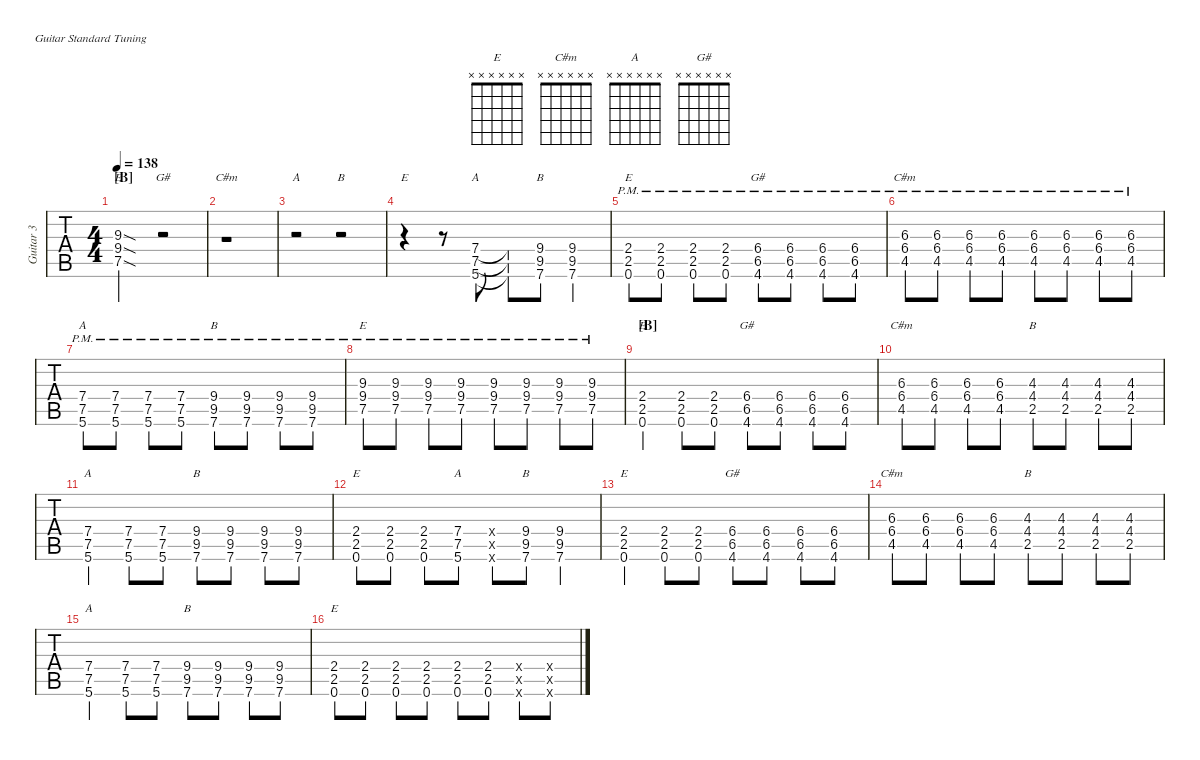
\defaultSystemsLayout 4
\hideDynamics
\bracketExtendMode nobrackets
\track ("Guitar 3" "Guitar 3") {defaultSystemsLayout 4 instrument distortionguitar}
\staff {tabs}
\tuning (E4 B3 G3 D3 A2 E2)
\chord ("E" x x 9 9 7 x) {firstfret 7 showdiagram false showfingering false}
\chord ("C#m" x x 6 6 4 x) {firstfret 4 showdiagram false showfingering false}
\chord ("B" x x x x x x)
\chord ("A" x x x 7 7 5) {firstfret 5 showdiagram false showfingering false}
\chord ("B" x x x 9 9 7) {firstfret 7 showdiagram false showfingering false}
\chord ("E" x x x 2 2 0) {showdiagram false showfingering false barre 2}
\chord ("G#" x x x 6 6 4) {firstfret 4 showdiagram false showfingering false}
\chord ("G#" x x x 2 6 4) {firstfret 2 showdiagram false showfingering false}
\chord ("A" x x x x x x)
\chord ("G#" x x x x x x)
\chord ("C#m" x x x x x x)
\chord ("E" x x x x x x)
\chord ("B" x x 4 4 2 x) {showdiagram false showfingering false}
\ts (4 4)
\section ("B" "")
\tempo 138
\clef g2
\ks c
(7.5{sod} 9.4{sod} 9.3{sod}).2{ch "E" dy mf} r.2{ch "G#"} |
r.1{ch "C#m"} |
r.2{ch "A"} r.2{ch "B"} |
r.4{ch "E"} r.8 (7.4 7.5 5.6).8{ch "A"} (5.6{t} 7.5{t} 7.4{t}).8 (9.4 9.5{acc #} 7.6).8{ch "B"} (7.6{st} 9.5{st acc #} 9.4{st}).4 |
(2.4{pm} 2.5{pm} 0.6{pm}).8{ch "E"} (2.4{pm} 2.5{pm} 0.6{pm}).8 (2.4{pm} 2.5{pm} 0.6{pm}).8 (2.4{pm} 2.5{pm} 0.6{pm}).8 (6.4{pm acc #} 6.5{pm acc #} 4.6{pm acc #}).8{ch "G#"} (6.4{pm acc #} 6.5{pm acc #} 4.6{pm acc #}).8 (6.4{pm acc #} 6.5{pm acc #} 4.6{pm acc #}).8 (6.4{pm acc #} 6.5{pm acc #} 4.6{pm acc #}).8 |
(4.5{pm acc #} 6.4{pm acc #} 6.3{pm acc #}).8{ch "C#m"} (4.5{pm acc #} 6.4{pm acc #} 6.3{pm acc #}).8 (4.5{pm acc #} 6.4{pm acc #} 6.3{pm acc #}).8 (4.5{pm acc #} 6.4{pm acc #} 6.3{pm acc #}).8 (4.5{pm acc #} 6.4{pm acc #} 6.3{pm acc #}).8 (4.5{pm acc #} 6.4{pm acc #} 6.3{pm acc #}).8 (4.5{pm acc #} 6.4{pm acc #} 6.3{pm acc #}).8 (4.5{pm acc #} 6.4{pm acc #} 6.3{pm acc #}).8 |
(7.4{pm} 7.5{pm} 5.6{pm}).8{ch "A"} (7.4{pm} 7.5{pm} 5.6{pm}).8 (7.4{pm} 7.5{pm} 5.6{pm}).8 (7.4{pm} 7.5{pm} 5.6{pm}).8 (7.6{pm} 9.5{pm acc #} 9.4{pm}).8{ch "B"} (7.6{pm} 9.5{pm acc #} 9.4{pm}).8 (7.6{pm} 9.5{pm acc #} 9.4{pm}).8 (9.4{pm} 9.5{pm acc #} 7.6{pm}).8 |
(9.3{pm} 9.4{pm} 7.5{pm}).8{ch "E"} (9.3{pm} 9.4{pm} 7.5{pm}).8 (9.3{pm} 9.4{pm} 7.5{pm}).8 (9.3{pm} 9.4{pm} 7.5{pm}).8 (9.3{pm} 9.4{pm} 7.5{pm}).8 (9.3{pm} 9.4{pm} 7.5{pm}).8 (9.3{pm} 9.4{pm} 7.5{pm}).8 (9.3{pm} 9.4{pm} 7.5{pm}).8 |
\section ("B" "")
(2.4 2.5 0.6).4{ch "E"} (0.6 2.5 2.4).8 (0.6 2.5 2.4).8 (6.4{acc #} 6.5{acc #} 4.6{acc #}).8{ch "G#"} (6.4{acc #} 6.5{acc #} 4.6{acc #}).8 (6.4{acc #} 6.5{acc #} 4.6{acc #}).8 (6.4{acc #} 6.5{acc #} 4.6{acc #}).8 |
(6.3{acc #} 6.4{acc #} 4.5{acc #}).8{ch "C#m"} (6.3{acc #} 6.4{acc #} 4.5{acc #}).8 (6.3{acc #} 6.4{acc #} 4.5{acc #}).8 (6.3{acc #} 6.4{acc #} 4.5{acc #}).8 (4.3 4.4{acc #} 2.5).8{ch "B"} (4.3 4.4{acc #} 2.5).8 (4.3 4.4{acc #} 2.5).8 (4.3 4.4{acc #} 2.5).8 |
(7.4 7.5 5.6).4{ch "A"} (5.6 7.5 7.4).8 (5.6 7.5 7.4).8 (9.4 9.5{acc #} 7.6).8{ch "B"} (9.4 9.5{acc #} 7.6).8 (9.4 9.5{acc #} 7.6).8 (9.4 9.5{acc #} 7.6).8 |
(0.6 2.5 2.4).8{ch "E"} (2.4 2.5 0.6).8 (0.6 2.5 2.4).8 (7.4 7.5 5.6).8{ch "A"} (0.6{x} 0.5{x} 0.4{x}).8 (9.4 9.5{acc #} 7.6).8{ch "B"} (7.6{st} 9.5{st acc #} 9.4{st}).4 |
(2.4 2.5 0.6).4{ch "E"} (0.6 2.5 2.4).8 (2.4 2.5 0.6).8 (4.6{acc #} 6.5{acc #} 6.4{acc #}).8{ch "G#"} (4.6{acc #} 6.5{acc #} 6.4{acc #}).8 (4.6{acc #} 6.5{acc #} 6.4{acc #}).8 (4.6{acc #} 6.5{acc #} 6.4{acc #}).8 |
(6.3{acc #} 6.4{acc #} 4.5{acc #}).8{ch "C#m"} (6.3{acc #} 6.4{acc #} 4.5{acc #}).8 (6.3{acc #} 6.4{acc #} 4.5{acc #}).8 (6.3{acc #} 6.4{acc #} 4.5{acc #}).8 (2.5 4.4{acc #} 4.3).8{ch "B"} (2.5 4.4{acc #} 4.3).8 (2.5 4.4{acc #} 4.3).8 (2.5 4.4{acc #} 4.3).8 |
(7.4 7.5 5.6).4{ch "A"} (5.6 7.5 7.4).8 (5.6 7.5 7.4).8 (9.4 9.5{acc #} 7.6).8{ch "B"} (9.4 9.5{acc #} 7.6).8 (9.4 9.5{acc #} 7.6).8 (9.4 9.5{acc #} 7.6).8 |
(0.6 2.5 2.4).8{ch "E"} (0.6 2.5 2.4).8 (0.6 2.5 2.4).8 (0.6 2.5 2.4).8 (0.6 2.5 2.4).8 (0.6 2.5 2.4).8 (0.6{x} 2.5{x} 2.4{x}).8 (0.6{x} 0.5{x} 0.4{x}).8
